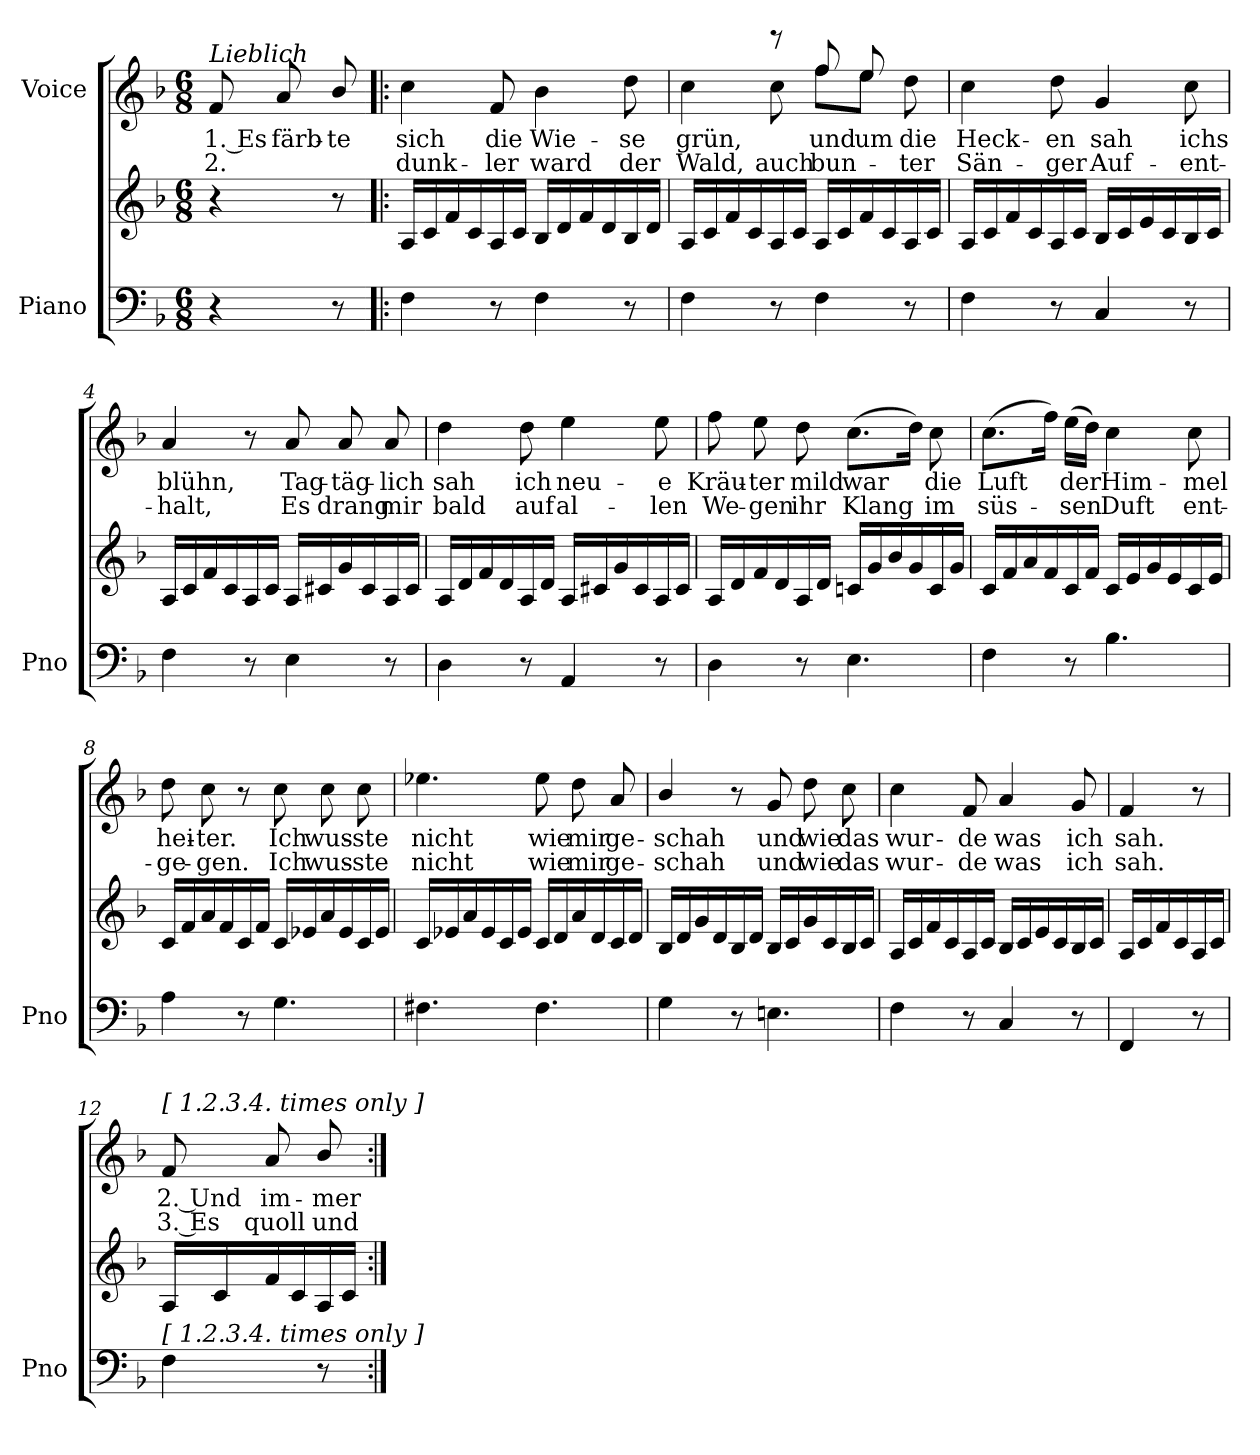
**kern	**kern	**kern	**text	**text
*part2	*part2	*part1	*part1	*part1
*staff3	*staff2	*staff1	*staff1	*staff1
*I"Piano	*	*I"Voice	*	*
*I'Pno	*	*	*	*
*clefF4	*clefG2	*clefG2	*	*
*k[b-]	*k[b-]	*k[b-]	*	*
*M6/8	*M6/8	*M6/8	*	*
=	=	=	=	=
!	!	!LO:TX:a:i:t=Lieblich	!	!
!	!	!	!LO:LY:b	!LO:LY:b
4r	4r	8f/	1. Es	2.
!	!	!	!LO:LY:b	!
.	.	8a/	färb-	.
!	!	!	!LO:LY:b	!
8r	8r	8b-/	-te	.
=1!|:	=1!|:	=1!|:	=1!|:	=1!|:
!	!	!	!LO:LY:b	!LO:LY:b
4F\	16A/LL	4cc\	sich	dunk-
.	16c/	.	.	.
.	16f/	.	.	.
.	16c/	.	.	.
!	!	!	!LO:LY:b	!LO:LY:b
8r	16A/	8f/	die	-ler
.	16c/JJ	.	.	.
!	!	!	!LO:LY:b	!LO:LY:b
4F\	16B-/LL	4b-\	Wie-	ward
.	16d/	.	.	.
.	16f/	.	.	.
.	16d/	.	.	.
!	!	!	!LO:LY:b	!LO:LY:b
8r	16B-/	8dd\	-se	der
.	16d/JJ	.	.	.
=2	=2	=2	=2	=2
!	!	!	!LO:LY:b	!LO:LY:b
*	*	*^	*	*
4F\	16A/LL	4cc\	4reeeyy	grün,	Wald,
.	16c/	.	.	.	.
.	16f/	.	.	.	.
.	16c/	.	.	.	.
!	!	!	!	!	!LO:LY:b
8r	16A/	8cc!\	8reee	.	auch
.	16c/JJ	.	.	.	.
!	!	!	!	!LO:LY:b	!LO:LY:b
4F\	16A/LL	8ff/	8ff\L	und	bun-
.	16c/	.	.	.	.
!	!	!	!	!LO:LY:b	!
.	16f/	8ee/	8ee\J	um	.
.	16c/	.	.	.	.
!	!	!	!	!LO:LY:b	!LO:LY:b
8r	16A/	8dd\	8reeeyy	die	-ter
.	16c/JJ	.	.	.	.
*	*	*v	*v	*	*
=3	=3	=3	=3	=3
!	!	!	!LO:LY:b	!LO:LY:b
4F\	16A/LL	4cc\	Heck-	Sän-
.	16c/	.	.	.
.	16f/	.	.	.
.	16c/	.	.	.
!	!	!	!LO:LY:b	!LO:LY:b
8r	16A/	8dd\	-en	-ger
.	16c/JJ	.	.	.
!	!	!	!LO:LY:b	!LO:LY:b
4C/	16B-/LL	4g/	sah	Auf-
.	16c/	.	.	.
.	16e/	.	.	.
.	16c/	.	.	.
!	!	!	!LO:LY:b	!LO:LY:b
8r	16B-/	8cc\	ichs	-ent-
.	16c/JJ	.	.	.
=4	=4	=4	=4	=4
!	!	!	!LO:LY:b	!LO:LY:b
4F\	16A/LL	4a/	blühn,	-halt,
.	16c/	.	.	.
.	16f/	.	.	.
.	16c/	.	.	.
8r	16A/	8r	.	.
.	16c/JJ	.	.	.
!	!	!	!LO:LY:b	!LO:LY:b
4E\	16A/LL	8a/	Tag-	Es
.	16c#X/	.	.	.
!	!	!	!LO:LY:b	!LO:LY:b
.	16g/	8a/	-täg-	drang
.	16c#/	.	.	.
!	!	!	!LO:LY:b	!LO:LY:b
8r	16A/	8a/	-lich	mir
.	16c#/JJ	.	.	.
!!LO:LB:g=z
=5	=5	=5	=5	=5
!	!	!	!LO:LY:b	!LO:LY:b
4D\	16A/LL	4dd\	sah	bald
.	16d/	.	.	.
.	16f/	.	.	.
.	16d/	.	.	.
!	!	!	!LO:LY:b	!LO:LY:b
8r	16A/	8dd\	ich	auf
.	16d/JJ	.	.	.
!	!	!	!LO:LY:b	!LO:LY:b
4AA/	16A/LL	4ee\	neu-	al-
.	16c#X/	.	.	.
.	16g/	.	.	.
.	16c#/	.	.	.
!	!	!	!LO:LY:b	!LO:LY:b
8r	16A/	8ee\	-e	-len
.	16c#/JJ	.	.	.
=6	=6	=6	=6	=6
!	!	!	!LO:LY:b	!LO:LY:b
4D\	16A/LL	8ff\	Kräu-	We-
.	16d/	.	.	.
!	!	!	!LO:LY:b	!LO:LY:b
.	16f/	8ee\	-ter	-gen
.	16d/	.	.	.
!	!	!	!LO:LY:b	!LO:LY:b
8r	16A/	8dd\	mild	ihr
.	16d/JJ	.	.	.
!	!	!	!LO:LY:b	!LO:LY:b
4.E\	16cn/LL	(8.cc\L	war	Klang
.	16g/	.	.	.
.	16b-/	.	.	.
.	16g/	16dd\Jk)	.	.
!	!	!	!LO:LY:b	!LO:LY:b
.	16c/	8cc\	die	im
.	16g/JJ	.	.	.
=7	=7	=7	=7	=7
!	!	!	!LO:LY:b	!LO:LY:b
4F\	16c/LL	(8.cc\L	Luft	süs-
.	16f/	.	.	.
.	16a/	.	.	.
.	16f/	16ff\Jk)	.	.
!	!	!	!LO:LY:b	!LO:LY:b
8r	16c/	(16ee\LL	der	-sen
.	16f/JJ	16dd\JJ)	.	.
!	!	!	!LO:LY:b	!LO:LY:b
4.B-\	16c/LL	4cc\	Him-	Duft
.	16e/	.	.	.
.	16g/	.	.	.
.	16e/	.	.	.
!	!	!	!LO:LY:b	!LO:LY:b
.	16c/	8cc\	-mel	ent-
.	16e/JJ	.	.	.
=8	=8	=8	=8	=8
!	!	!	!LO:LY:b	!LO:LY:b
4A\	16c/LL	8dd\	hei-	-ge-
.	16f/	.	.	.
!	!	!	!LO:LY:b	!LO:LY:b
.	16a/	8cc\	-ter.	-gen.
.	16f/	.	.	.
8r	16c/	8r	.	.
.	16f/JJ	.	.	.
!	!	!	!LO:LY:b	!LO:LY:b
4.G\	16c/LL	8cc\	Ich	Ich
.	16e-X/	.	.	.
!	!	!	!LO:LY:b	!LO:LY:b
.	16a/	8cc\	wus-	wus-
.	16e-/	.	.	.
!	!	!	!LO:LY:b	!LO:LY:b
.	16c/	8cc\	-ste	-ste
.	16e-/JJ	.	.	.
!!LO:LB:g=z
=9	=9	=9	=9	=9
!	!	!	!LO:LY:b	!LO:LY:b
4.F#X\	16c/LL	4.ee-X\	nicht	nicht
.	16e-X/	.	.	.
.	16a/	.	.	.
.	16e-/	.	.	.
.	16c/	.	.	.
.	16e-/JJ	.	.	.
!	!	!	!LO:LY:b	!LO:LY:b
4.F#\	16c/LL	8ee-\	wie	wie
.	16d/	.	.	.
!	!	!	!LO:LY:b	!LO:LY:b
.	16a/	8dd\	mir	mir
.	16d/	.	.	.
!	!	!	!LO:LY:b	!LO:LY:b
.	16c/	8a/	ge-	ge-
.	16d/JJ	.	.	.
=10	=10	=10	=10	=10
!	!	!	!LO:LY:b	!LO:LY:b
4G\	16B-/LL	4b-/	-schah	-schah
.	16d/	.	.	.
.	16g/	.	.	.
.	16d/	.	.	.
8r	16B-/	8r	.	.
.	16d/JJ	.	.	.
!	!	!	!LO:LY:b	!LO:LY:b
4.En\	16B-/LL	8g/	und	und
.	16c/	.	.	.
!	!	!	!LO:LY:b	!LO:LY:b
.	16g/	8dd\	wie	wie
.	16c/	.	.	.
!	!	!	!LO:LY:b	!LO:LY:b
.	16B-/	8cc\	das	das
.	16c/JJ	.	.	.
=11	=11	=11	=11	=11
!	!	!	!LO:LY:b	!LO:LY:b
4F\	16A/LL	4cc\	wur-	wur-
.	16c/	.	.	.
.	16f/	.	.	.
.	16c/	.	.	.
!	!	!	!LO:LY:b	!LO:LY:b
8r	16A/	8f/	-de	-de
.	16c/JJ	.	.	.
!	!	!	!LO:LY:b	!LO:LY:b
4C/	16B-/LL	4a/	was	was
.	16c/	.	.	.
.	16e/	.	.	.
.	16c/	.	.	.
!	!	!	!LO:LY:b	!LO:LY:b
8r	16B-/	8g/	ich	ich
.	16c/JJ	.	.	.
=12	=12	=12	=12	=12
!	!	!	!LO:LY:b	!LO:LY:b
4FF/	16A/LL	4f/	sah.	sah.
.	16c/	.	.	.
.	16f/	.	.	.
.	16c/	.	.	.
8r	16A/	8r	.	.
.	16c/JJ	.	.	.
=12X1	=12X1	=12X1	=12X1	=12X1
!	!	!LO:TX:a:t=[ 1.2.3.4. times only ]	!	!
!LO:TX:a:t=[ 1.2.3.4. times only ]	!	!	!	!
!	!	!	!LO:LY:b	!LO:LY:b
4F\	16A/LL	8f/	2. Und	3. Es
.	16c/	.	.	.
!	!	!	!LO:LY:b	!LO:LY:b
.	16f/	8a/	im-	quoll
.	16c/	.	.	.
!	!	!	!LO:LY:b	!LO:LY:b
8r	16A/	8b-/	-mer	und
.	16c/JJ	.	.	.
=:|!	=:|!	=:|!	=:|!	=:|!
*-	*-	*-	*-	*-
